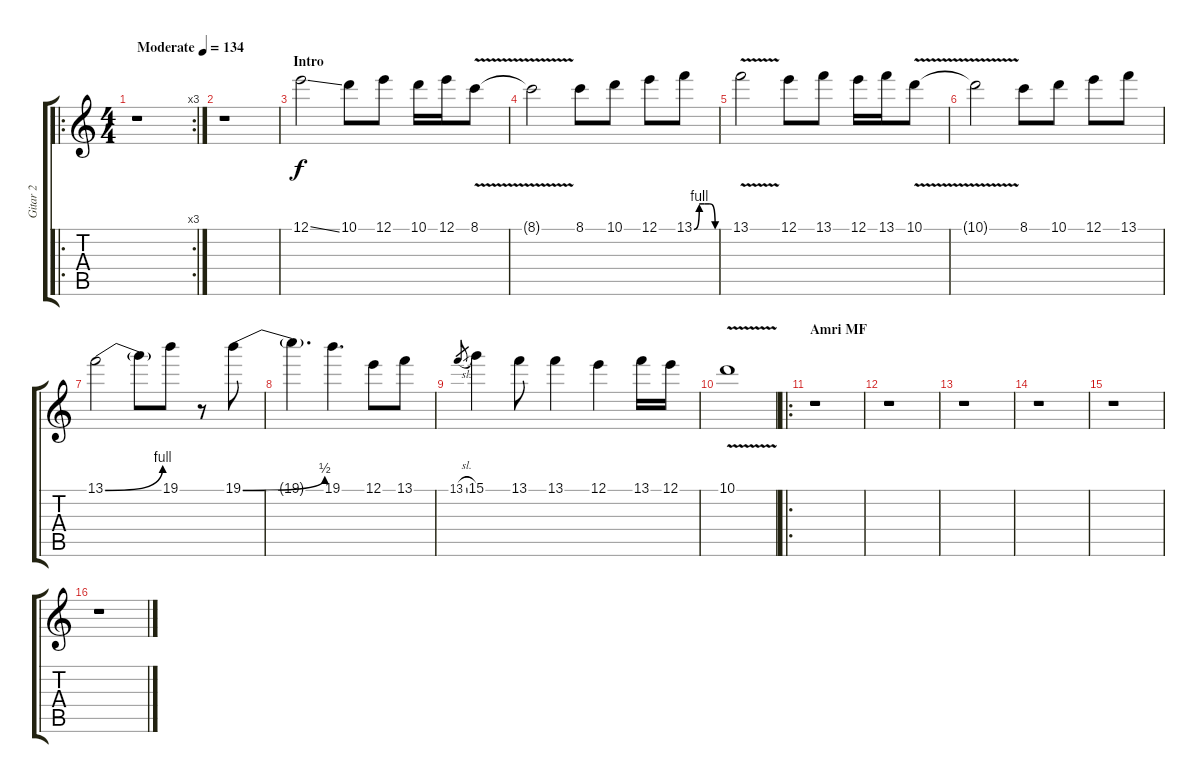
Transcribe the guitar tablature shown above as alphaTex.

\track ("Gitar 2" "Gitar 2") {instrument overdrivenguitar}
\staff {score tabs}
\tuning (E4 B3 G3 D3 A2 E2) {hide}
\ro
\rc 3
\ts (4 4)
\tempo (134 "Moderate")
\clef g2
\ks c
r.1{dy f instrument overdrivenguitar} |
r.1 |
\section ("" "Intro")
12.1{ss}.2 10.1.8 12.1.8 10.1.16 12.1.16 8.1{v}.8 |
8.1{t}.2 8.1.8 10.1.8 12.1.8 13.1{be (custom 0 0 15 4 30 4 45 4 60 0)}.8 |
13.1{v}.2 12.1.8 13.1.8 12.1.16 13.1.16 10.1{v}.8 |
10.1{t}.2 8.1.8 10.1.8 12.1.8 13.1.8 |
13.1{be (bend 0 0 60 4)}.2 13.1{t}.8 19.1.8 r.8 19.1{be (bend 0 0 60 2)}.8 |
19.1{t}.4{d} 19.1.4{d} 12.1.8 13.1.8 |
13.1{sl}.8{gr} 15.1.4 13.1.8 13.1.4 12.1.4 13.1.16 12.1.16 |
10.1{v}.1 |
\ro
\section ("" "Amri MF")
r.1 |
r.1 |
r.1 |
r.1 |
r.1 |
r.1
